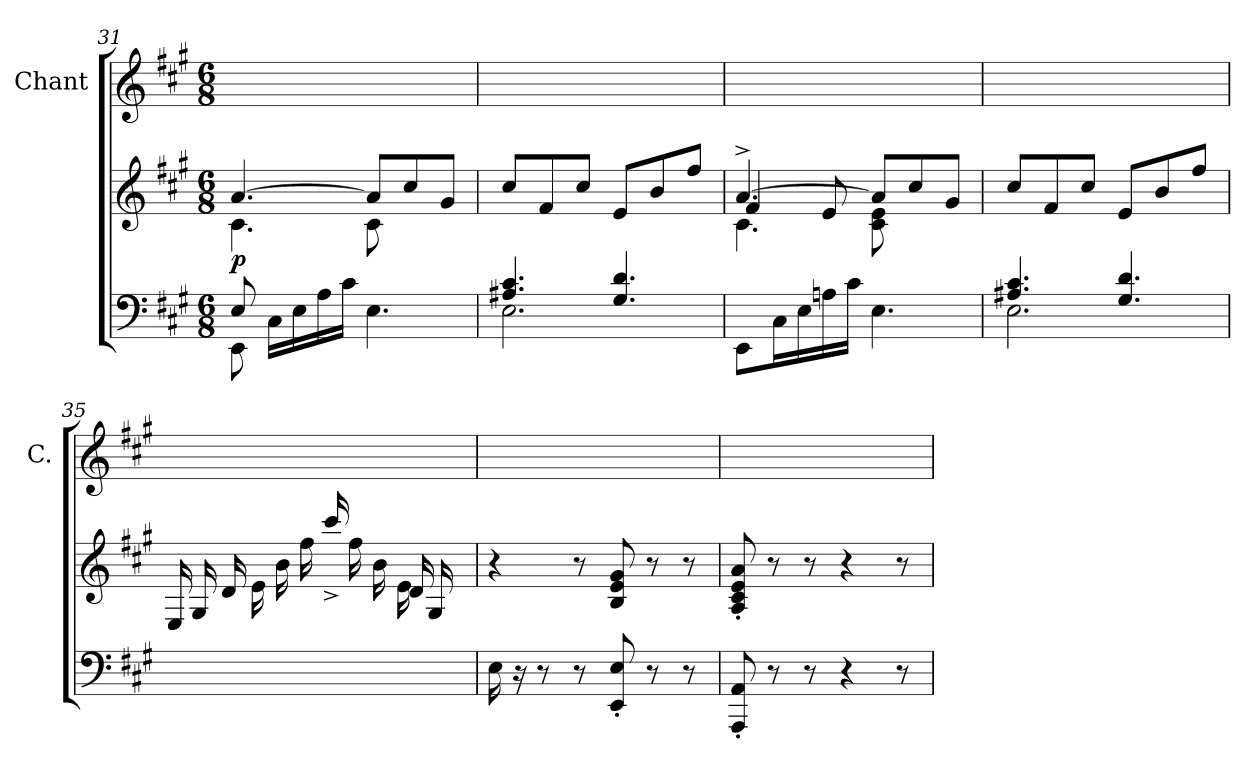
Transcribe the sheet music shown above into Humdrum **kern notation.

**kern	**dynam	**kern	**kern
*part3	*part3	*part2	*part1
*staff3	*staff3	*staff2	*staff1
*	*	*	*I"Chant
*	*	*	*I'C.
*clefF4	*	*clefG2	*clefG2
*k[f#c#g#]	*	*k[f#c#g#]	*k[f#c#g#]
*M6/8	*	*M6/8	*M6/8
=31	=31	=31	=31
*^	*	*^	*
!	!	!LO:DY:a	!	!	!
8Ei/	8EEj\	p	[4.aZ/	4.c#V\	2.ryy
16C#i\LL	2ryy	.	.	.	.
16Ei\	.	.	.	.	.
16Ai\	.	.	.	.	.
16c#i\JJ	.	.	.	.	.
4.Ei\	.	.	8aZ/L]	8c#V\	.
.	.	.	8cc#Z/	4ryy	.
.	8ryy	.	8g#Z/J	.	.
*	*	*	*v	*v	*
=32	=32	=32	=32	=32
4.c#i/ 4.A#Xi/	2.EV\	.	8cc#Z/L	2.ryy
.	.	.	8f#Z/	.
.	.	.	8cc#Z/J	.
4.di/ 4.G#i/	.	.	8eZ/L	.
.	.	.	8bZ/	.
.	.	.	8ff#Z/J	.
*v	*v	*	*	*
=33	=33	=33	=33
*	*	*^	*
*	*	*	*^	*
8EEi\L	.	[4.a^>Z/	4f#V/	4.c#j\	2.ryy
16C#i\L	.	.	.	.	.
16Ei\	.	.	.	.	.
16Ani\	.	.	8eV/	.	.
16c#i\JJ	.	.	.	.	.
4.Ei\	.	8aZ/L]	8c#V\ 8eV\	4.ryy	.
.	.	8cc#Z/	4ryy	.	.
.	.	8g#Z/J	.	.	.
*	*	*v	*v	*v	*
!!LO:LB:g=z
=34	=34	=34	=34
*^	*	*	*
4.c#i/ 4.A#Xi/	2.EV\	.	8cc#Z/L	2.ryy
.	.	.	8f#Z/	.
.	.	.	8cc#Z/J	.
4.di/ 4.G#i/	.	.	8eZ/L	.
.	.	.	8bZ/	.
.	.	.	8ff#Z/J	.
*v	*v	*	*	*
=35	=35	=35	=35
*	*	*^	*
2.ryy	.	16EZ/	16ryy	2.ryy
.	.	16G#Z/	16ryy	.
.	.	16dZ/	16ryy	.
.	.	16eZ\	16ryy	.
.	.	16bZ\	16ryy	.
.	.	16ff#Z\	16ryy	.
.	.	16ccc#^<Z/	16ryy	.
.	.	16ff#Z\	16ryy	.
.	.	16bZ\	16ryy	.
.	.	16eZ\	16di/	.
.	.	16G#Z/	8ryy	.
.	.	16ryy	.	.
*	*	*v	*v	*
=36	=36	=36	=36
16Ei\	.	4r	2.ryy
16r	.	.	.
8r	.	.	.
8r	.	8r	.
8Ei'>'</ 8EEi'>'</	.	8BZ/ 8g#Z/ 8eZ/	.
8r	.	8r	.
8r	.	8r	.
=37	=37	=37	=37
8AAi'</ 8AAAi'</	.	8aZ'</ 8eZ'</ 8c#Z'</ 8AZ'</	2.ryy
8r	.	8r	.
8r	.	8r	.
4r	.	4r	.
8r	.	8r	.
=	=	=	=
*-	*-	*-	*-
